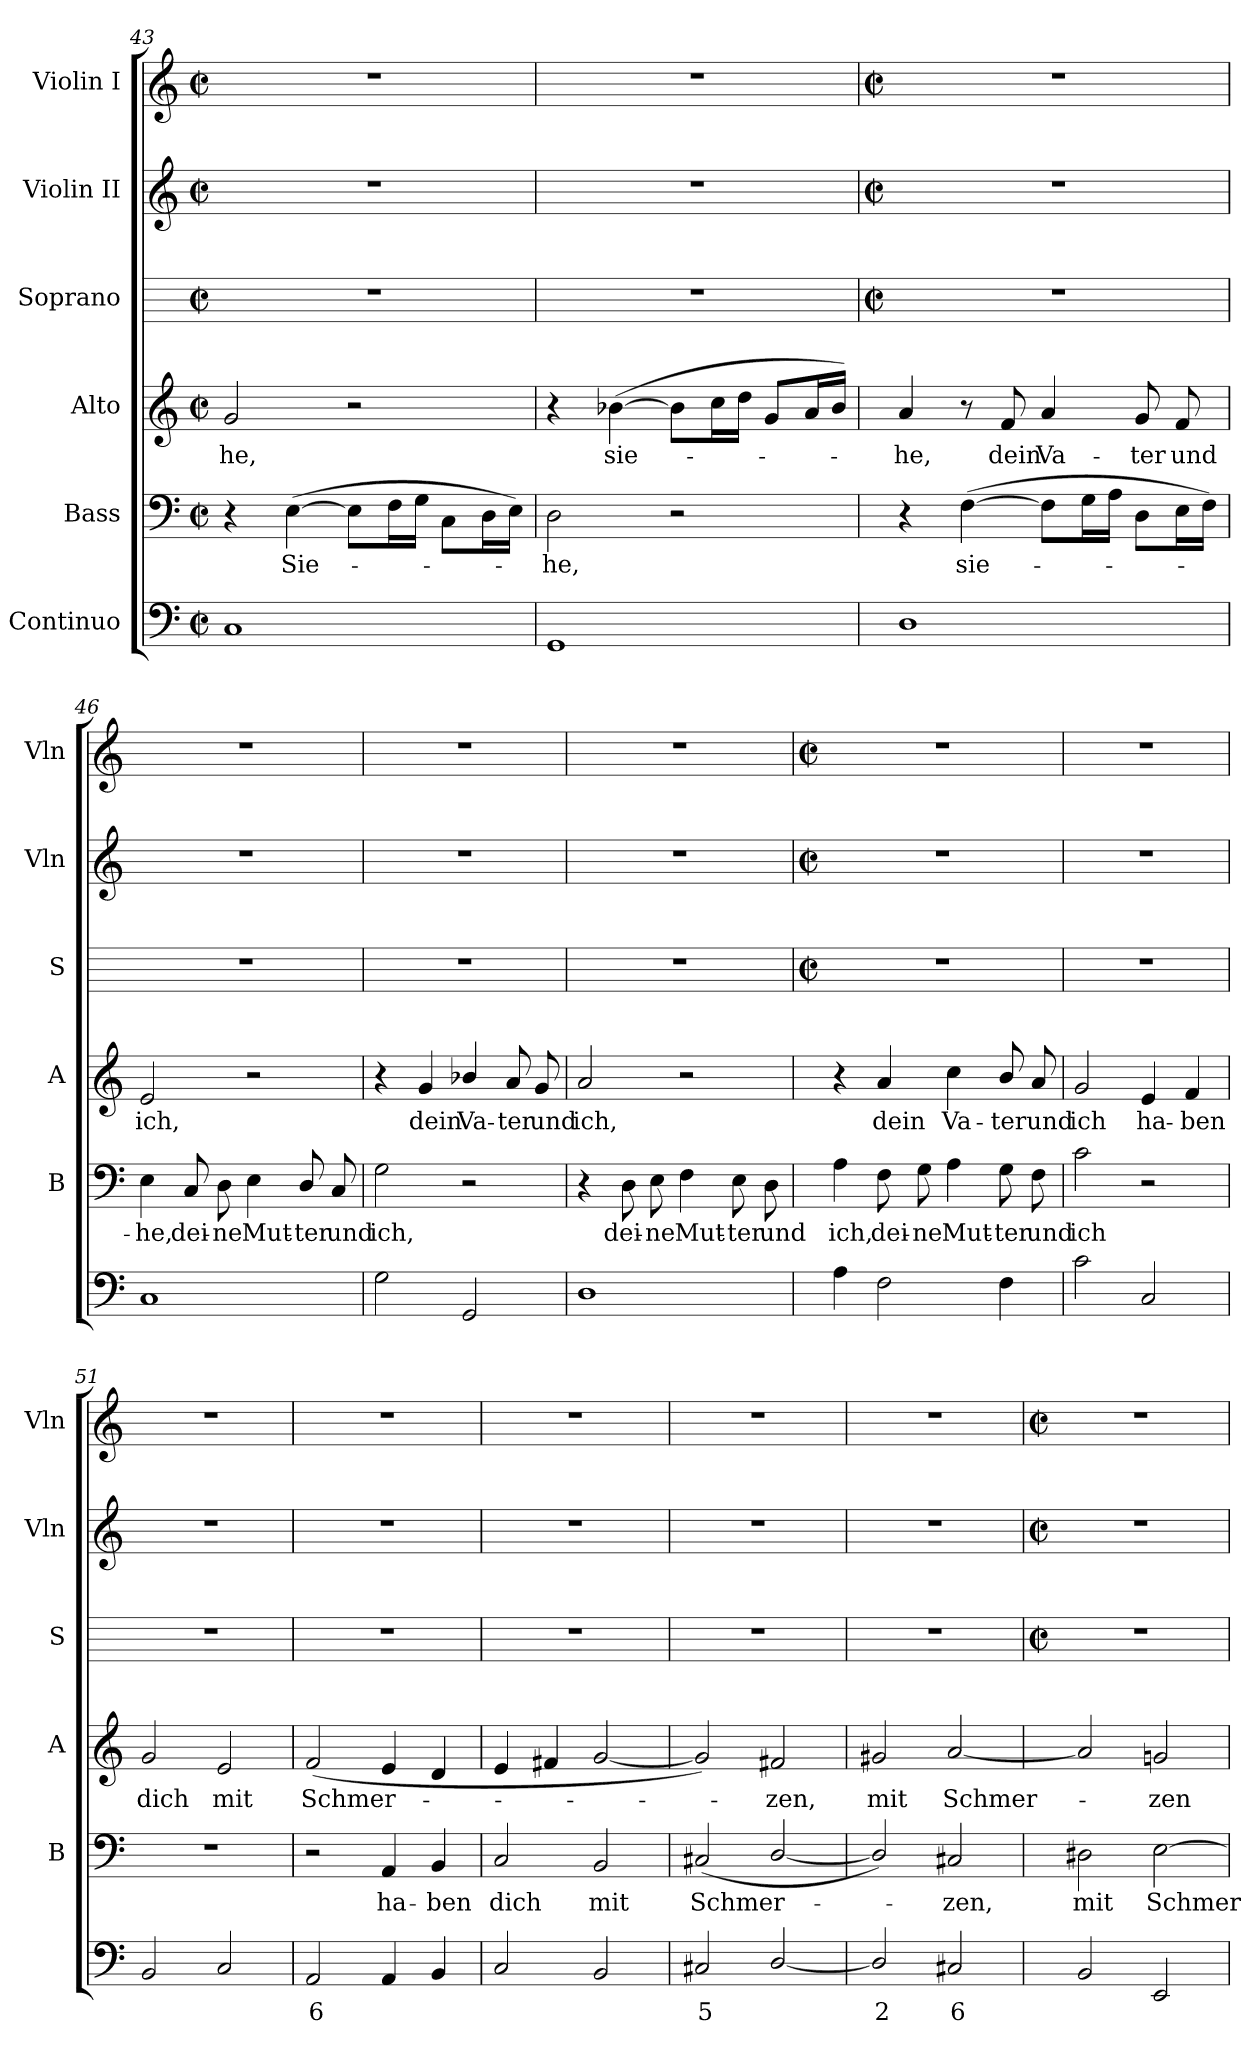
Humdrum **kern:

**kern	**text	**kern	**text	**kern	**text	**kern	**kern	**kern
*part6	*part6	*part5	*part5	*part4	*part4	*part3	*part2	*part1
*staff6	*staff6	*staff5	*staff5	*staff4	*staff4	*staff3	*staff2	*staff1
*I"Continuo	*	*I"Bass	*	*I"Alto	*	*I"Soprano	*I"Violin II	*I"Violin I
*	*	*I'B	*	*I'A	*	*I'S	*I'Vln	*I'Vln
*clefF4	*	*clefF4	*	*clefG2	*	*	*clefG2	*clefG2
*k[]	*	*k[]	*	*k[]	*	*	*k[]	*k[]
*C:	*	*C:	*	*C:	*	*	*C:	*C:
*M2/2	*	*M2/2	*	*M2/2	*	*M2/2	*M2/2	*M2/2
*met(c|)	*	*met(c|)	*	*met(c|)	*	*met(c|)	*met(c|)	*met(c|)
=43	=43	=43	=43	=43	=43	=43	=43	=43
!	!	!	!	!	!LO:LY:b	!	!	!
1C	.	4r	.	2g	he,	1r	1r	1r
!	!	!	!LO:LY:b	!	!	!	!	!
.	.	(>[4E	Sie-	.	.	.	.	.
.	.	8EL]	.	2r	.	.	.	.
.	.	16FL	.	.	.	.	.	.
.	.	16GJJ	.	.	.	.	.	.
.	.	8CL	.	.	.	.	.	.
.	.	16DL	.	.	.	.	.	.
.	.	16EJJ)	.	.	.	.	.	.
=44	=44	=44	=44	=44	=44	=44	=44	=44
!	!	!	!LO:LY:b	!	!	!	!	!
1GG	.	2D	he,	4r	.	1r	1r	1r
!	!	!	!	!	!LO:LY:b	!	!	!
.	.	.	.	(<[4b-X	sie-	.	.	.
.	.	2r	.	8b-L]	.	.	.	.
.	.	.	.	16ccL	.	.	.	.
.	.	.	.	16ddJJ	.	.	.	.
.	.	.	.	8gL	.	.	.	.
.	.	.	.	16aL	.	.	.	.
.	.	.	.	16b-JJ)	.	.	.	.
!!LO:LB:g=z
=45	=45	=45	=45	=45	=45	=45	=45	=45
*	*	*	*	*	*	*M2/2	*M2/2	*M2/2
*	*	*	*	*	*	*met(c|)	*met(c|)	*met(c|)
!	!	!	!	!	!LO:LY:b	!	!	!
1D	.	4r	.	4a	he,	1r	1r	1r
!	!	!	!LO:LY:b	!	!	!	!	!
.	.	(>[4F	sie-	8r	.	.	.	.
!	!	!	!	!	!LO:LY:b	!	!	!
.	.	.	.	8f	dein	.	.	.
!	!	!	!	!	!LO:LY:b	!	!	!
.	.	8FL]	.	4a	Va-	.	.	.
.	.	16GL	.	.	.	.	.	.
.	.	16AJJ	.	.	.	.	.	.
!	!	!	!	!	!LO:LY:b	!	!	!
.	.	8DL	.	8g	-ter	.	.	.
!	!	!	!	!	!LO:LY:b	!	!	!
.	.	16EL	.	8f	und	.	.	.
.	.	16FJJ)	.	.	.	.	.	.
=46	=46	=46	=46	=46	=46	=46	=46	=46
!	!	!	!LO:LY:b	!	!LO:LY:b	!	!	!
1C	.	4E	he,	2e	ich,	1r	1r	1r
!	!	!	!LO:LY:b	!	!	!	!	!
.	.	8C	dei-	.	.	.	.	.
!	!	!	!LO:LY:b	!	!	!	!	!
.	.	8D	-ne	.	.	.	.	.
!	!	!	!LO:LY:b	!	!	!	!	!
.	.	4E	Mut-	2r	.	.	.	.
!	!	!	!LO:LY:b	!	!	!	!	!
.	.	8D/	-ter	.	.	.	.	.
!	!	!	!LO:LY:b	!	!	!	!	!
.	.	8C	und	.	.	.	.	.
=47	=47	=47	=47	=47	=47	=47	=47	=47
!	!	!	!LO:LY:b	!	!	!	!	!
2G	.	2G	ich,	4r	.	1r	1r	1r
!	!	!	!	!	!LO:LY:b	!	!	!
.	.	.	.	4g	dein	.	.	.
!	!	!	!	!	!LO:LY:b	!	!	!
2GG	.	2r	.	4b-X/	Va-	.	.	.
!	!	!	!	!	!LO:LY:b	!	!	!
.	.	.	.	8a	-ter	.	.	.
!	!	!	!	!	!LO:LY:b	!	!	!
.	.	.	.	8g	und	.	.	.
=48	=48	=48	=48	=48	=48	=48	=48	=48
!	!	!	!	!	!LO:LY:b	!	!	!
1D	.	4r	.	2a	ich,	1r	1r	1r
!	!	!	!LO:LY:b	!	!	!	!	!
.	.	8D	dei-	.	.	.	.	.
!	!	!	!LO:LY:b	!	!	!	!	!
.	.	8E	-ne	.	.	.	.	.
!	!	!	!LO:LY:b	!	!	!	!	!
.	.	4F	Mut-	2r	.	.	.	.
!	!	!	!LO:LY:b	!	!	!	!	!
.	.	8E	-ter	.	.	.	.	.
!	!	!	!LO:LY:b	!	!	!	!	!
.	.	8D	und	.	.	.	.	.
!!LO:LB:g=z
=49	=49	=49	=49	=49	=49	=49	=49	=49
*	*	*	*	*	*	*M2/2	*M2/2	*M2/2
*	*	*	*	*	*	*met(c|)	*met(c|)	*met(c|)
!	!	!	!LO:LY:b	!	!	!	!	!
4A	.	4A	ich,	4r	.	1r	1r	1r
!	!	!	!LO:LY:b	!	!LO:LY:b	!	!	!
2F	.	8F	dei-	4a	dein	.	.	.
!	!	!	!LO:LY:b	!	!	!	!	!
.	.	8G	-ne	.	.	.	.	.
!	!	!	!LO:LY:b	!	!LO:LY:b	!	!	!
.	.	4A	Mut-	4cc	Va-	.	.	.
!	!	!	!LO:LY:b	!	!LO:LY:b	!	!	!
4F	.	8G	-ter	8b/	-ter	.	.	.
!	!	!	!LO:LY:b	!	!LO:LY:b	!	!	!
.	.	8F	und	8a	und	.	.	.
=50	=50	=50	=50	=50	=50	=50	=50	=50
!	!	!	!LO:LY:b	!	!LO:LY:b	!	!	!
2c	.	2c	ich	2g	ich	1r	1r	1r
!	!	!	!	!	!LO:LY:b	!	!	!
2C	.	2r	.	4e	ha-	.	.	.
!	!	!	!	!	!LO:LY:b	!	!	!
.	.	.	.	4f	-ben	.	.	.
=51	=51	=51	=51	=51	=51	=51	=51	=51
!	!	!	!	!	!LO:LY:b	!	!	!
2BB	.	1r	.	2g	dich	1r	1r	1r
!	!	!	!	!	!LO:LY:b	!	!	!
2C	.	.	.	2e	mit	.	.	.
=52	=52	=52	=52	=52	=52	=52	=52	=52
!	!LO:LY:b	!	!	!	!LO:LY:b	!	!	!
2AA	6	2r	.	(<2f	Schmer-	1r	1r	1r
!	!	!	!LO:LY:b	!	!	!	!	!
4AA	.	4AA	ha-	4e	.	.	.	.
!	!	!	!LO:LY:b	!	!	!	!	!
4BB	.	4BB	-ben	4d	.	.	.	.
=53	=53	=53	=53	=53	=53	=53	=53	=53
!	!	!	!LO:LY:b	!	!	!	!	!
2C	.	2C	dich	4e	.	1r	1r	1r
.	.	.	.	4f#X	.	.	.	.
!	!	!	!LO:LY:b	!	!	!	!	!
2BB	.	2BB	mit	[2g	.	.	.	.
=54	=54	=54	=54	=54	=54	=54	=54	=54
!	!LO:LY:b	!	!LO:LY:b	!	!	!	!	!
2C#X	5	(<2C#X	Schmer-	2g])	.	1r	1r	1r
!	!	!	!	!	!LO:LY:b	!	!	!
[2D/	.	[2D/	.	2f#X	zen,	.	.	.
=55	=55	=55	=55	=55	=55	=55	=55	=55
!	!LO:LY:b	!	!	!	!LO:LY:b	!	!	!
2D/]	2	2D/])	.	2g#X	mit	1r	1r	1r
!	!LO:LY:b	!	!LO:LY:b	!	!LO:LY:b	!	!	!
2C#X	6	2C#X	zen,	[2a	Schmer-	.	.	.
!!LO:LB:g=z
=56	=56	=56	=56	=56	=56	=56	=56	=56
*	*	*	*	*	*	*M2/2	*M2/2	*M2/2
*	*	*	*	*	*	*met(c|)	*met(c|)	*met(c|)
!	!	!	!LO:LY:b	!	!	!	!	!
2BB	.	2D#X	mit	2a]	.	1r	1r	1r
!	!	!	!LO:LY:b	!	!LO:LY:b	!	!	!
2EE	.	[2E	Schmer-	2gn	zen	.	.	.
=	=	=	=	=	=	=	=	=
*-	*-	*-	*-	*-	*-	*-	*-	*-
